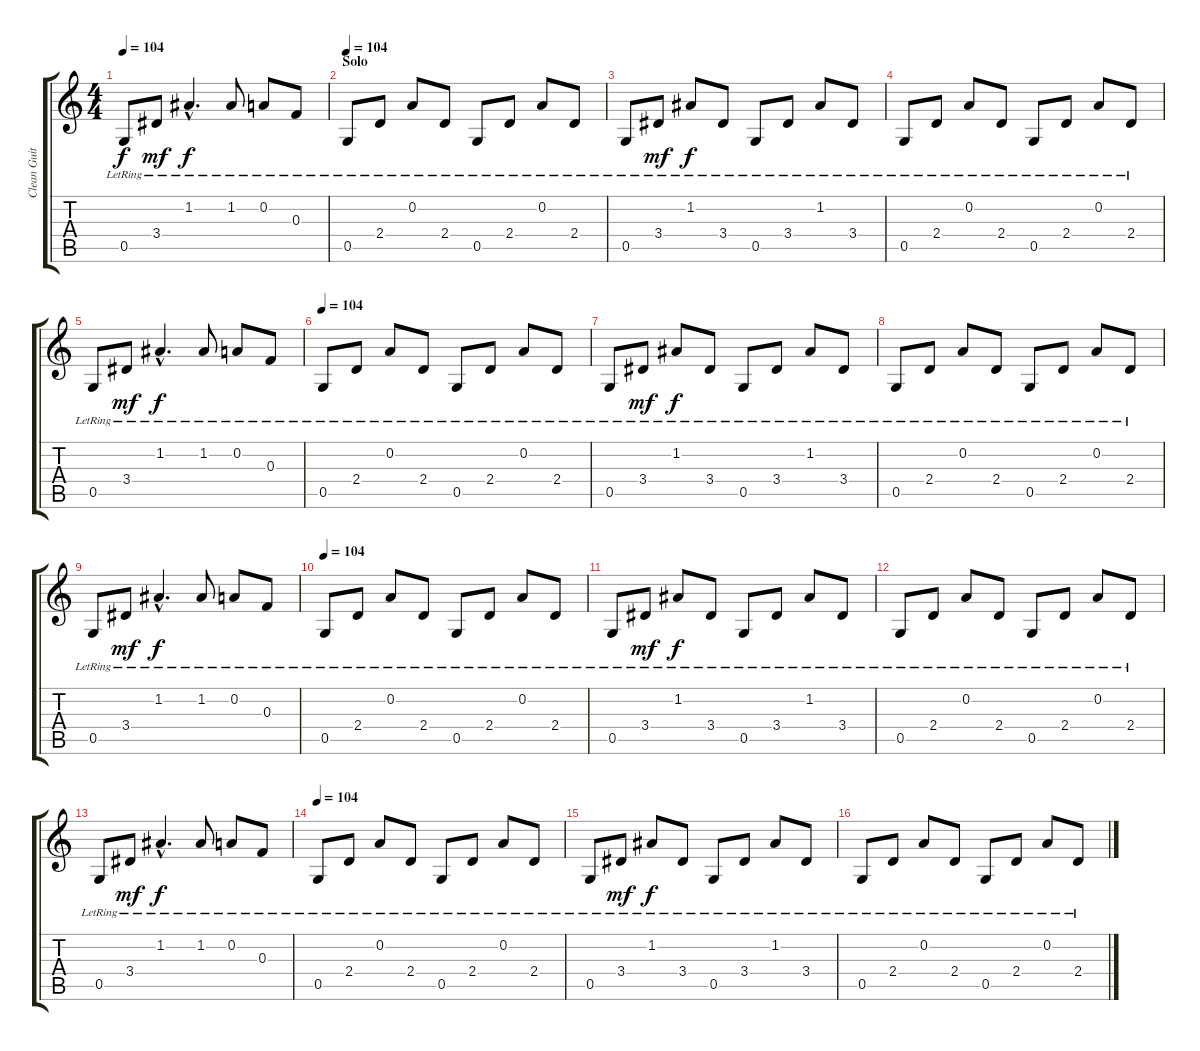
\track ("Clean Guitar 2" "Clean Guit") {instrument acousticguitarsteel}
\staff {score tabs}
\tuning (D4 A3 F3 C3 G2 D2) {hide}
\ts (4 4)
\tempo 104
\clef g2
\ks c
0.5{lr}.8{dy f} 3.4{lr}.8{dy mf} 1.2{hac lr}.4{d dy f} 1.2{lr}.8 0.2{lr}.8 0.3{lr}.8 |
\section ("" "Solo")
\tempo 104
0.5{lr}.8 2.4{lr}.8 0.2{lr}.8 2.4{lr}.8 0.5{lr}.8 2.4{lr}.8 0.2{lr}.8 2.4{lr}.8 |
0.5{lr}.8 3.4{lr}.8{dy mf} 1.2{lr}.8{dy f} 3.4{lr}.8 0.5{lr}.8 3.4{lr}.8 1.2{lr}.8 3.4{lr}.8 |
0.5{lr}.8 2.4{lr}.8 0.2{lr}.8 2.4{lr}.8 0.5{lr}.8 2.4{lr}.8 0.2{lr}.8 2.4{lr}.8 |
0.5{lr}.8 3.4{lr}.8{dy mf} 1.2{hac lr}.4{d dy f} 1.2{lr}.8 0.2{lr}.8 0.3{lr}.8 |
\tempo 104
0.5{lr}.8 2.4{lr}.8 0.2{lr}.8 2.4{lr}.8 0.5{lr}.8 2.4{lr}.8 0.2{lr}.8 2.4{lr}.8 |
0.5{lr}.8 3.4{lr}.8{dy mf} 1.2{lr}.8{dy f} 3.4{lr}.8 0.5{lr}.8 3.4{lr}.8 1.2{lr}.8 3.4{lr}.8 |
0.5{lr}.8 2.4{lr}.8 0.2{lr}.8 2.4{lr}.8 0.5{lr}.8 2.4{lr}.8 0.2{lr}.8 2.4{lr}.8 |
0.5{lr}.8 3.4{lr}.8{dy mf} 1.2{hac lr}.4{d dy f} 1.2{lr}.8 0.2{lr}.8 0.3{lr}.8 |
\tempo 104
0.5{lr}.8 2.4{lr}.8 0.2{lr}.8 2.4{lr}.8 0.5{lr}.8 2.4{lr}.8 0.2{lr}.8 2.4{lr}.8 |
0.5{lr}.8 3.4{lr}.8{dy mf} 1.2{lr}.8{dy f} 3.4{lr}.8 0.5{lr}.8 3.4{lr}.8 1.2{lr}.8 3.4{lr}.8 |
0.5{lr}.8 2.4{lr}.8 0.2{lr}.8 2.4{lr}.8 0.5{lr}.8 2.4{lr}.8 0.2{lr}.8 2.4{lr}.8 |
0.5{lr}.8 3.4{lr}.8{dy mf} 1.2{hac lr}.4{d dy f} 1.2{lr}.8 0.2{lr}.8 0.3{lr}.8 |
\tempo 104
0.5{lr}.8 2.4{lr}.8 0.2{lr}.8 2.4{lr}.8 0.5{lr}.8 2.4{lr}.8 0.2{lr}.8 2.4{lr}.8 |
0.5{lr}.8 3.4{lr}.8{dy mf} 1.2{lr}.8{dy f} 3.4{lr}.8 0.5{lr}.8 3.4{lr}.8 1.2{lr}.8 3.4{lr}.8 |
0.5{lr}.8 2.4{lr}.8 0.2{lr}.8 2.4{lr}.8 0.5{lr}.8 2.4{lr}.8 0.2{lr}.8 2.4{lr}.8
